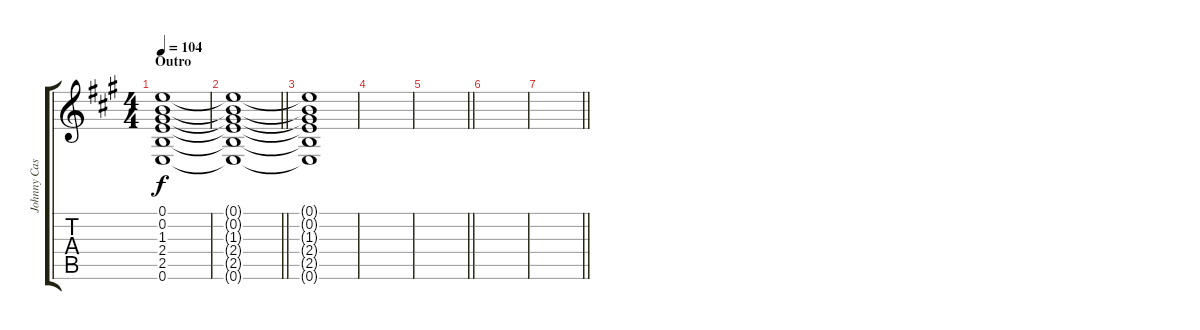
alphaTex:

\track ("Johnny Cash (Rhythm)" "Johnny Cas") {instrument acousticguitarsteel}
\staff {score tabs}
\tuning (E4 B3 G3 D3 A2 E2) {hide}
\ts (4 4)
\section ("" "Outro")
\tempo 104
\clef g2
\ks a
(0.1{t} 0.2{t} 1.3{t} 2.4{t} 2.5{t} 0.6{t}).1{dy f} |
\barLineRight lightlight
(0.1{t} 0.2{t} 1.3{t} 2.4{t} 2.5{t} 0.6{t}).1 |
(0.1{t} 0.2{t} 1.3{t} 2.4{t} 2.5{t} 0.6{t}).1 |
|
\barLineRight lightlight
|
|
\barLineRight lightlight
